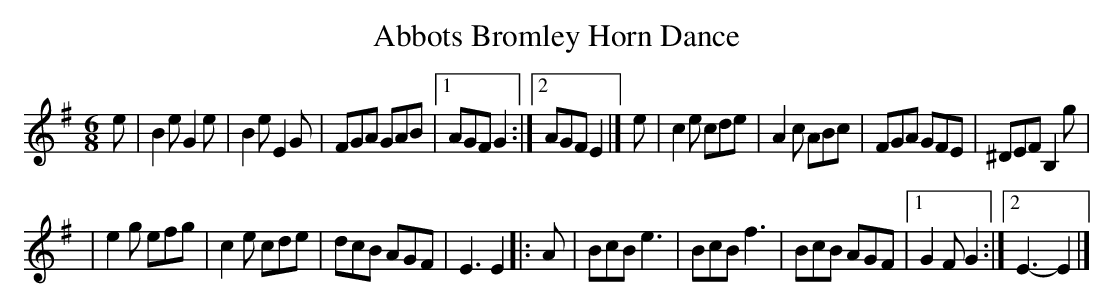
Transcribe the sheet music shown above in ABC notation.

X:1
T: Abbots Bromley Horn Dance
M: 6/8
L: 1/8
K: Em
e | B2e G2e | B2e E2G | FGA GAB |1 AGF G2 :|2 AGF E2 |] e | c2e cde | A2c ABc | FGA GFE | ^DEF B,2g |
  | e2g efg | c2e cde | dcB AGF | E3E2 |: A | BcB e3 | BcB f3 | BcB AGF |1 G2F G2 :|2 E3-E2 |]
